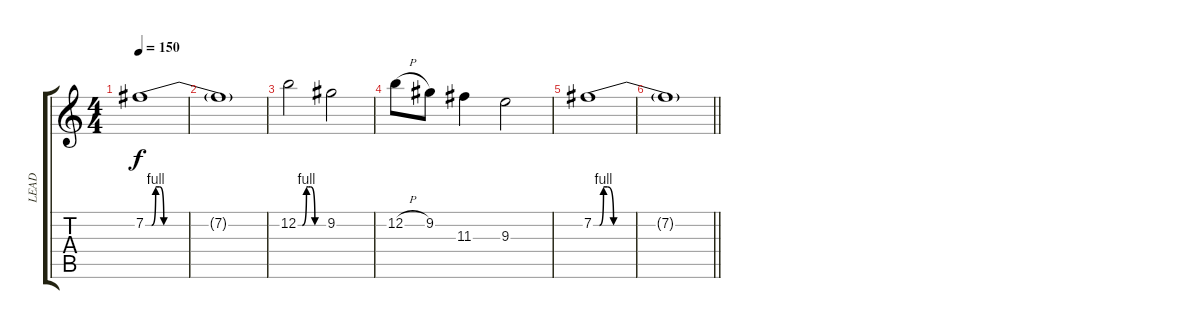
\track ("LEAD" "LEAD") {instrument distortionguitar}
\staff {score tabs}
\tuning (E4 B3 G3 D3 A2 E2) {hide}
\ts (4 4)
\tempo 150
\clef g2
\ks c
7.2{be (custom 0 0 3 0 5 4 7 4 9 0 20 0 60 0)}.1{dy f} |
7.2{t}.1 |
12.2{be (custom 0 0 10 0 20 4 25 4 30 4 40 0 60 0)}.2 9.2.2 |
12.2{h}.8 9.2.8 11.3.4 9.3.2 |
7.2{be (custom 0 0 3 0 5 4 7 4 10 0 20 0 60 0)}.1 |
\barLineRight lightlight
7.2{t}.1
